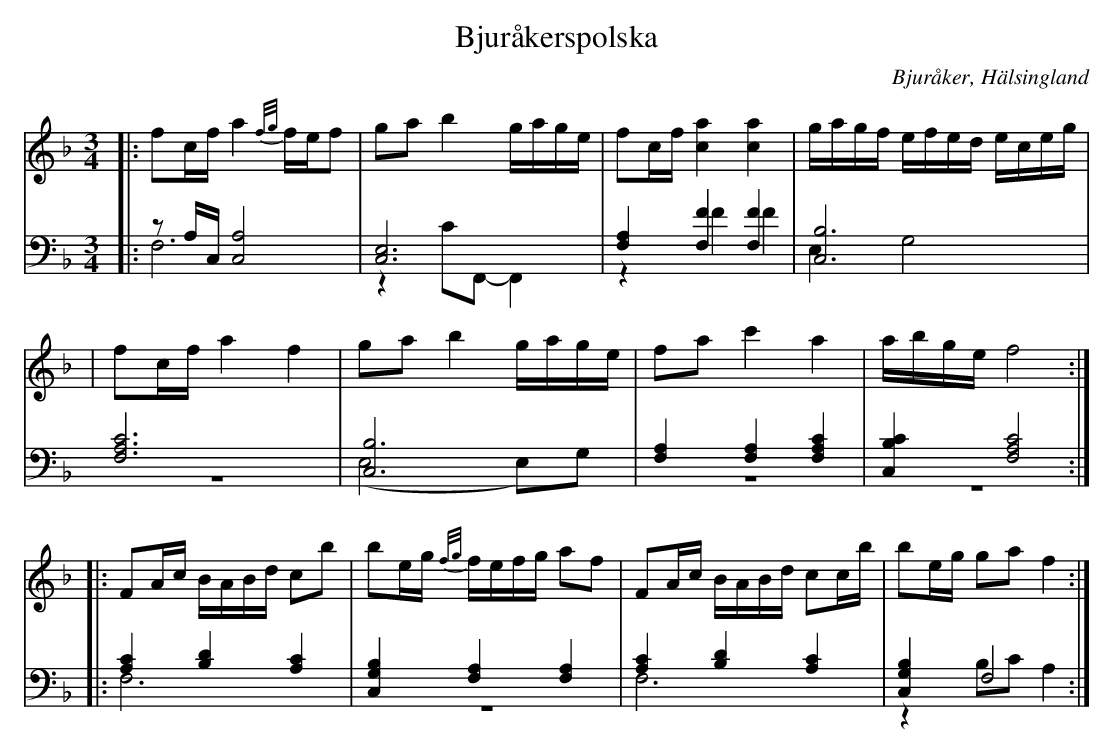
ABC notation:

X:1
T: Bjuråkerspolska
O: Bjuråker, Hälsingland
M: 3/4
L: 1/8
K: F
V:1
V:2
V:3 merge
V: 1
|:fc/f/ a2 {f/g/}f/e/f|ga b2 g/a/g/e/|fc/f/ [c2a2] [c2a2]|g/a/g/f/ e/f/e/d/ e/c/e/g/|
|fc/f/ a2 f2|ga b2 g/a/g/e/|fa c'2 a2| a/b/g/e/ f4:|
|:FA/c/ B/A/B/d/ cb|be/g/ {f/g/}f/e/f/g/ af|FA/c/ B/A/B/d/ cc/b/|be/g/ ga f2:|
V:2 clef=bass
|:zA,/C,/ [A,4C,4]|[C,6E,6]|[F,2A,2] [F,2F2] [F,2F2]|[C,6B,6]|
[F,6A,6C6]|[C,6B,6]|[F,2A,2] [F,2A,2] [F,2A,2C2]|[C,2B,2C2] [F,4A,4C4]:|
 |:[A,2C2] [B,2D2] [A,2C2]|[C,2G,2B,2] [F,2A,2] [F,2A,2]|[A,2C2] [B,2D2] [A,2C2]|[C,2G,2B,2] F,4 :|
V:3 clef=bass
 |:F,6|z2 CF,,-F,,2|z2 F2 F2|E,2 G,4|
 |z6|(E,4 E,)G,|z6|z6:|
|:F,6|z6|F,6|z2 B,C A,2:|
